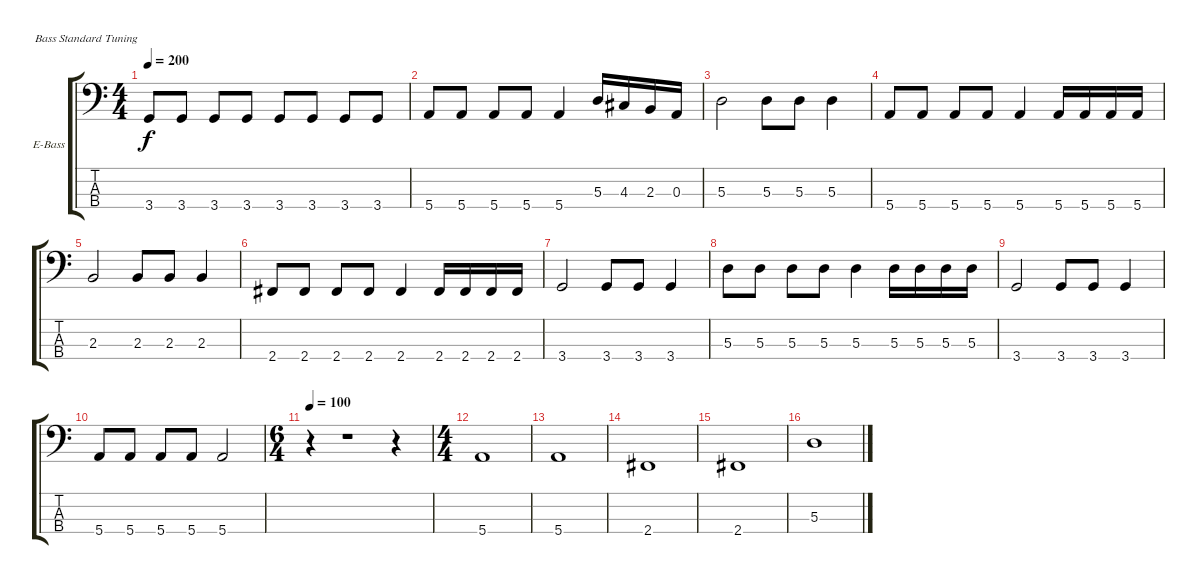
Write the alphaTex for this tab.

\bracketExtendMode groupsimilarinstruments
\firstSystemTrackNameOrientation horizontal
\otherSystemsTrackNameOrientation horizontal
\track ("Basse" "E-Bass") {instrument electricbassfinger}
\staff {score tabs}
\tuning (G2 D2 A1 E1)
\ts (4 4)
\tempo 200
\clef f4
\ks c
3.4.8{dy f} 3.4.8 3.4.8 3.4.8 3.4.8 3.4.8 3.4.8 3.4.8 |
5.4.8 5.4.8 5.4.8 5.4.8 5.4.4 5.3.16 4.3.16 2.3.16 0.3.16 |
5.3.2 5.3.8 5.3.8 5.3.4 |
5.4.8 5.4.8 5.4.8 5.4.8 5.4.4 5.4.16 5.4.16 5.4.16 5.4.16 |
2.3.2 2.3.8 2.3.8 2.3.4 |
2.4.8 2.4.8 2.4.8 2.4.8 2.4.4 2.4.16 2.4.16 2.4.16 2.4.16 |
3.4.2 3.4.8 3.4.8 3.4.4 |
5.3.8 5.3.8 5.3.8 5.3.8 5.3.4 5.3.16 5.3.16 5.3.16 5.3.16 |
3.4.2 3.4.8 3.4.8 3.4.4 |
5.4.8 5.4.8 5.4.8 5.4.8 5.4.2 |
\ts (6 4)
\beaming (8 2 2 2 6)
\tempo 100
r.4 r.1 r.4 |
\ts (4 4)
\beaming (8 2 2 2 2)
5.4.1 |
5.4.1 |
2.4.1 |
2.4.1 |
5.3.1
